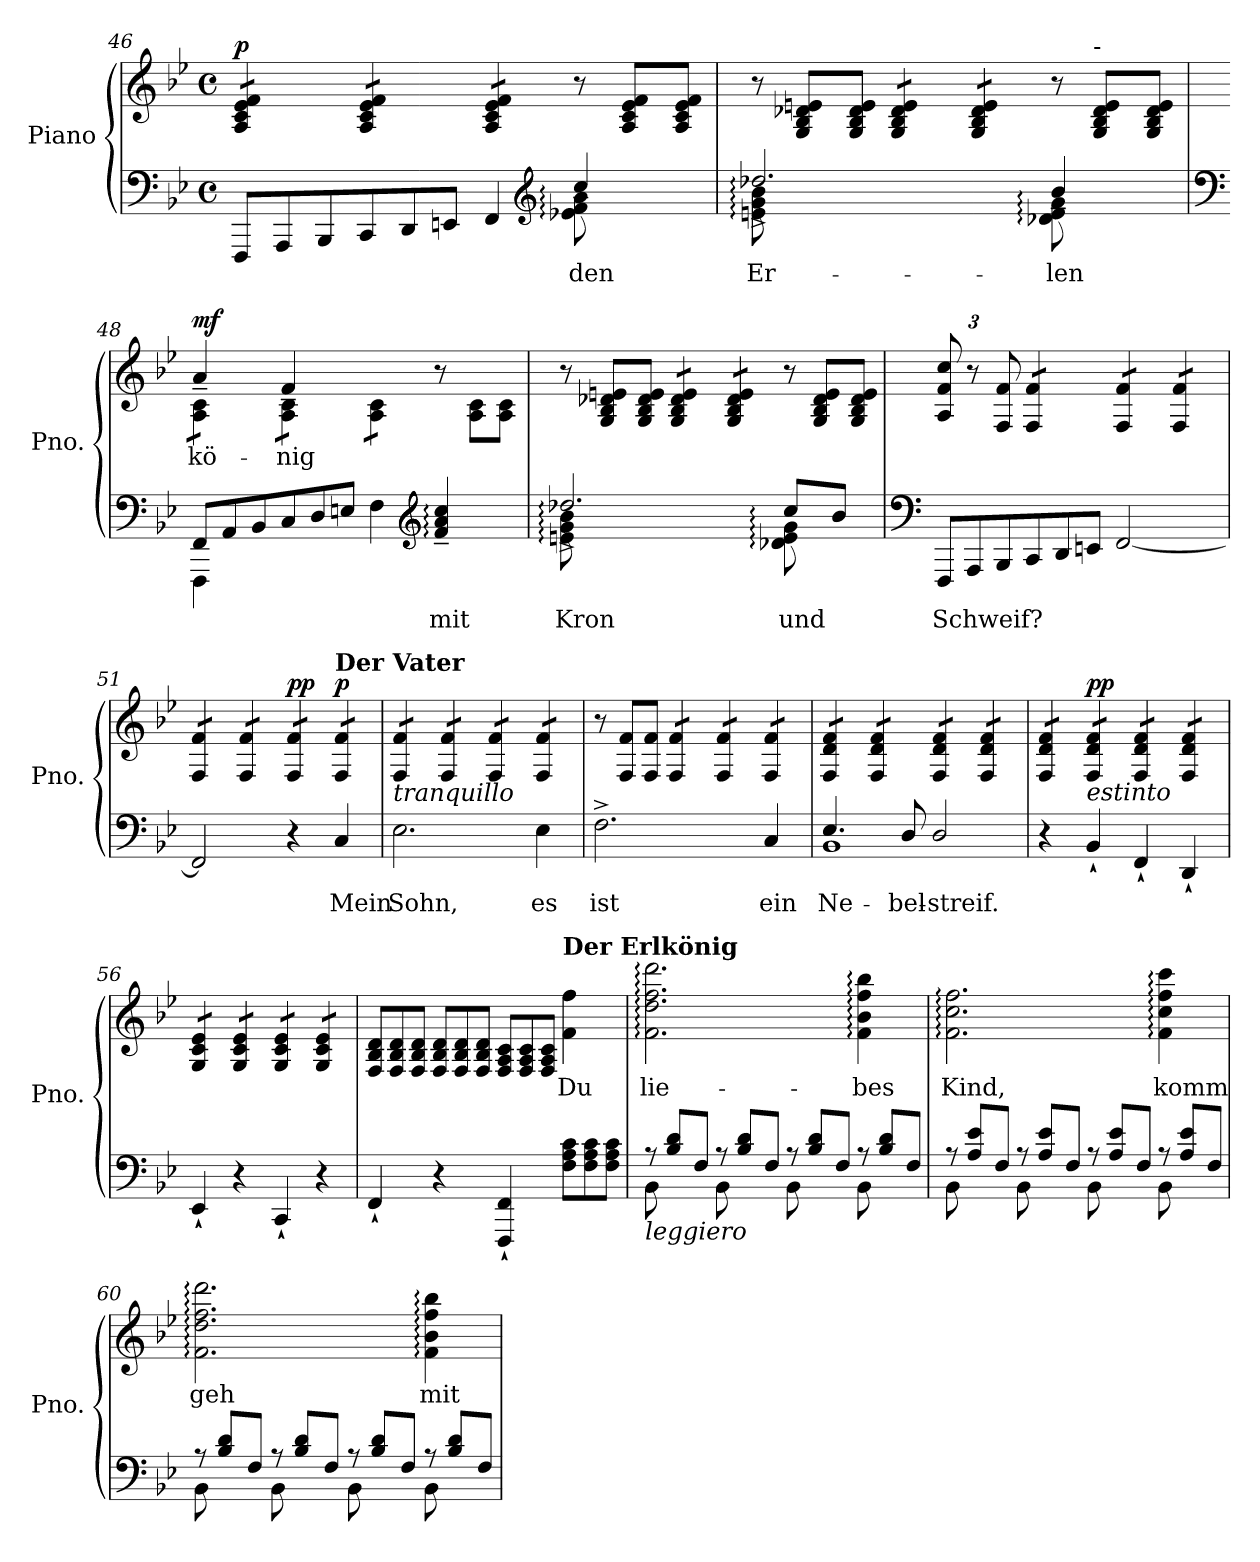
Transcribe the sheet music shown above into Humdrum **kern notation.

**kern	**text	**kern	**text	**dynam
*part1	*part1	*part1	*part1	*part1
*staff2	*staff2	*staff1	*staff1	*staff1/2
*I"Piano	*	*	*	*
*I'Pno.	*	*	*	*
!!LO:PB:g=z
*clefF4	*	*clefG2	*	*
*k[b-e-]	*	*k[b-e-]	*	*
*M4/4	*	*M4/4	*	*
*met(c)	*	*met(c)	*	*
*Xtuplet	*	*	*	*
=46	=46	=46	=46	=46
*^	*	*	*	*
!	!	!	!	!	!LO:DY:b
*	*	*	*tremolo	*	*
12FFF/L	2.ryy	.	12A/ 12c/ 12e-/ 12f/L	.	p
12AAA/	.	.	12A/ 12c/ 12e-/ 12f/	.	.
12BBB-/	.	.	12A/ 12c/ 12e-/ 12f/J	.	.
12CC/	.	.	12A/ 12c/ 12e-/ 12f/L	.	.
12DD/	.	.	12A/ 12c/ 12e-/ 12f/	.	.
*	*	*	*MM130	*	*
12EEn/J	.	.	12A/ 12c/ 12e-/ 12f/J	.	.
4FF/	.	.	12A/ 12c/ 12e-/ 12f/L	.	.
.	.	.	12A/ 12c/ 12e-/ 12f/	.	.
.	.	.	12A/ 12c/ 12e-/ 12f/J	.	.
*	*	*	*Xtremolo	*	*
*clefG2	*	*	*	*	*
!	!	!LO:LY:a	!	!	!
*	*	*	*Xtuplet	*	*
8e-X\: 8f\: 8a\:	4cc:~/	den	12r	.	.
.	.	.	12A/ 12c/ 12e-/ 12f/L	.	.
8ryy	.	.	.	.	.
.	.	.	12A/ 12c/ 12e-/ 12f/J	.	.
=47	=47	=47	=47	=47	=47
!	!	!LO:LY:a	!	!	!
8en\: 8g\: 8b-\:	2.dd-X:^/	Er-	12r	.	.
.	.	.	12G/ 12B-/ 12d-X/ 12en/L	.	.
8ryy	.	.	.	.	.
.	.	.	12G/ 12B-/ 12d-/ 12e/J	.	.
*	*	*	*MM160	*	*
*	*	*	*tremolo	*	*
4ryy	.	.	12G/ 12B-/ 12d-/ 12e/L	.	.
.	.	.	12G/ 12B-/ 12d-/ 12e/	.	.
.	.	.	12G/ 12B-/ 12d-/ 12e/J	.	.
4ryy	.	.	12G/ 12B-/ 12d-/ 12e/L	.	.
.	.	.	12G/ 12B-/ 12d-/ 12e/	.	.
.	.	.	12G/ 12B-/ 12d-/ 12e/J	.	.
*	*	*	*Xtremolo	*	*
*	*	*	*MM130	*	*
!	!	!LO:LY:a	!	!	!
8d-X\: 8e\: 8g\:	4b-:~/	-len	12r	.	.
!	!	!	!LO:TX:a:t=-	!	!
.	.	.	12G/ 12B-/ 12d-/ 12e/L	.	.
8ryy	.	.	.	.	.
.	.	.	12G/ 12B-/ 12d-/ 12e/J	.	.
=48	=48	=48	=48	=48	=48
*clefF4	*	*	*	*	*
*	*	*	*MM160	*	*
*	*	*	*^	*	*
!	!	!	!	!	!LO:LY:a	!LO:DY:b
*	*	*	*tremolo	*	*	*
12FF/L	4FFF\	.	12A\ 12c\L	4a~/	kö-	mf
12AA/	.	.	12A\ 12c\	.	.	.
12BB-/	.	.	12A\ 12c\J	.	.	.
!	!	!	!	!	!LO:LY:a	!
12C/	2ryy	.	12A\ 12c\L	4f~/	-nig	.
12D/	.	.	12A\ 12c\	.	.	.
12En/J	.	.	12A\ 12c\J	.	.	.
4F\	.	.	12A\ 12c\L	2ryy	.	.
.	.	.	12A\ 12c\	.	.	.
.	.	.	12A\ 12c\J	.	.	.
*	*	*	*Xtremolo	*	*	*
*clefG2	*	*	*	*	*	*
*	*	*	*MM130	*	*	*
!	!	!LO:LY:a	!	!	!	!
4f/:~ 4a/:~ 4cc/:~	4ryy	mit	12r	.	.	.
.	.	.	12A\ 12c\L	.	.	.
.	.	.	12A\ 12c\J	.	.	.
*	*	*	*v	*v	*	*
!!LO:LB:g=z
=49	=49	=49	=49	=49	=49
!	!	!LO:LY:a	!	!	!
8en\: 8g\: 8b-\:	2.dd-X:^/	Kron	12r	.	.
.	.	.	12G/ 12B-/ 12d-X/ 12en/L	.	.
8ryy	.	.	.	.	.
*	*	*	*MM145	*	*
.	.	.	12G/ 12B-/ 12d-/ 12e/J	.	.
*	*	*	*MM160	*	*
*	*	*	*tremolo	*	*
4ryy	.	.	12G/ 12B-/ 12d-/ 12e/L	.	.
.	.	.	12G/ 12B-/ 12d-/ 12e/	.	.
.	.	.	12G/ 12B-/ 12d-/ 12e/J	.	.
4ryy	.	.	12G/ 12B-/ 12d-/ 12e/L	.	.
.	.	.	12G/ 12B-/ 12d-/ 12e/	.	.
.	.	.	12G/ 12B-/ 12d-/ 12e/J	.	.
*	*	*	*Xtremolo	*	*
!	!	!LO:LY:a	!	!	!
8d-X\: 8e\: 8g\:	8cc:/L	und	12r	.	.
.	.	.	12G/ 12B-/ 12d-/ 12e/L	.	.
8ryy	8b-/J	.	.	.	.
.	.	.	12G/ 12B-/ 12d-/ 12e/J	.	.
*v	*v	*	*	*	*
=50	=50	=50	=50	=50
*clefF4	*	*	*	*
!	!LO:LY:a	!	!	!
*	*	*tuplet	*	*
*	*	*Xbrackettup	*	*
12FFF/L	Schweif?	12A/ 12f/ 12cc/	.	.
12AAA/	.	12r	.	.
12BBB-/	.	12F/ 12f/	.	.
*	*	*tremolo	*	*
12CC/	.	12F/ 12f/L	.	.
12DD/	.	12F/ 12f/	.	.
12EEn/J	.	12F/ 12f/J	.	.
[2FF/	.	12F/ 12f/L	.	.
.	.	12F/ 12f/	.	.
.	.	12F/ 12f/J	.	.
.	.	12F/ 12f/L	.	.
.	.	12F/ 12f/	.	.
.	.	12F/ 12f/J	.	.
=51	=51	=51	=51	=51
2FF/]	.	12F/ 12f/L	.	.
.	.	12F/ 12f/	.	.
.	.	12F/ 12f/J	.	.
.	.	12F/ 12f/L	.	.
.	.	12F/ 12f/	.	.
.	.	12F/ 12f/J	.	.
!	!	!	!	!LO:DY:b
4r	.	12F/ 12f/L	.	pp
.	.	12F/ 12f/	.	.
.	.	12F/ 12f/J	.	.
!	!	!LO:TX:a:B:t=Der Vater	!	!
!	!LO:LY:a	!	!	!LO:DY:b=2
4C/	Mein	12F/ 12f/L	.	p
.	.	12F/ 12f/	.	.
.	.	12F/ 12f/J	.	.
!!LO:LB:g=z
=52	=52	=52	=52	=52
!	!	!LO:TX:b:i:t=tranquillo	!	!
!	!LO:LY:a	!	!	!
2.E-\	Sohn,	12F/ 12f/L	.	.
.	.	12F/ 12f/	.	.
.	.	12F/ 12f/J	.	.
.	.	12F/ 12f/L	.	.
.	.	12F/ 12f/	.	.
.	.	12F/ 12f/J	.	.
.	.	12F/ 12f/L	.	.
.	.	12F/ 12f/	.	.
.	.	12F/ 12f/J	.	.
!	!LO:LY:a	!	!	!
4E-\	es	12F/ 12f/L	.	.
.	.	12F/ 12f/	.	.
.	.	12F/ 12f/J	.	.
*	*	*Xtremolo	*	*
=53	=53	=53	=53	=53
!	!LO:LY:a	!	!	!
*	*	*Xtuplet	*	*
2.F^\	ist	12r	.	.
.	.	12F/ 12f/L	.	.
.	.	12F/ 12f/J	.	.
*	*	*tremolo	*	*
.	.	12F/ 12f/L	.	.
.	.	12F/ 12f/	.	.
.	.	12F/ 12f/J	.	.
.	.	12F/ 12f/L	.	.
.	.	12F/ 12f/	.	.
.	.	12F/ 12f/J	.	.
!	!LO:LY:a	!	!	!
4C/	ein	12F/ 12f/L	.	.
.	.	12F/ 12f/	.	.
.	.	12F/ 12f/J	.	.
=54	=54	=54	=54	=54
!	!LO:LY:a	!	!	!
*^	*	*	*	*
4.E-/	1BB-	Ne-	12F/ 12d/ 12f/L	.	.
.	.	.	12F/ 12d/ 12f/	.	.
.	.	.	12F/ 12d/ 12f/J	.	.
.	.	.	12F/ 12d/ 12f/L	.	.
.	.	.	12F/ 12d/ 12f/	.	.
!	!	!LO:LY:a	!	!	!
8D/	.	-bel-	.	.	.
.	.	.	12F/ 12d/ 12f/J	.	.
!	!	!LO:LY:a	!	!	!
2D/	.	-streif.	12F/ 12d/ 12f/L	.	.
.	.	.	12F/ 12d/ 12f/	.	.
.	.	.	12F/ 12d/ 12f/J	.	.
.	.	.	12F/ 12d/ 12f/L	.	.
.	.	.	12F/ 12d/ 12f/	.	.
.	.	.	12F/ 12d/ 12f/J	.	.
*v	*v	*	*	*	*
=55	=55	=55	=55	=55
4r	.	12F/ 12d/ 12f/L	.	.
.	.	12F/ 12d/ 12f/	.	.
.	.	12F/ 12d/ 12f/J	.	.
!LO:TX:a:i:t=estinto	!	!	!	!
!	!	!	!	!LO:DY:b=2
4BB-`/	.	12F/ 12d/ 12f/L	.	pp
.	.	12F/ 12d/ 12f/	.	.
.	.	12F/ 12d/ 12f/J	.	.
4FF`/	.	12F/ 12d/ 12f/L	.	.
.	.	12F/ 12d/ 12f/	.	.
.	.	12F/ 12d/ 12f/J	.	.
4DD`/	.	12F/ 12d/ 12f/L	.	.
.	.	12F/ 12d/ 12f/	.	.
.	.	12F/ 12d/ 12f/J	.	.
=56	=56	=56	=56	=56
4EE-`/	.	12G/ 12c/ 12e-/L	.	.
.	.	12G/ 12c/ 12e-/	.	.
.	.	12G/ 12c/ 12e-/J	.	.
4r	.	12G/ 12c/ 12e-/L	.	.
.	.	12G/ 12c/ 12e-/	.	.
.	.	12G/ 12c/ 12e-/J	.	.
4CC`/	.	12G/ 12c/ 12e-/L	.	.
.	.	12G/ 12c/ 12e-/	.	.
.	.	12G/ 12c/ 12e-/J	.	.
4r	.	12G/ 12c/ 12e-/L	.	.
.	.	12G/ 12c/ 12e-/	.	.
.	.	12G/ 12c/ 12e-/J	.	.
*	*	*Xtremolo	*	*
!!LO:LB:g=z
=57	=57	=57	=57	=57
4FF`/	.	12F/ 12B-/ 12d/L	.	.
.	.	12F/ 12B-/ 12d/	.	.
.	.	12F/ 12B-/ 12d/J	.	.
*	*	*MM155	*	*
4r	.	12F/ 12B-/ 12d/L	.	.
.	.	12F/ 12B-/ 12d/	.	.
.	.	12F/ 12B-/ 12d/J	.	.
*	*	*MM145	*	*
4FFF/` 4FF/`	.	12F/ 12A/ 12c/L	.	.
.	.	12F/ 12A/ 12c/	.	.
.	.	12F/ 12A/ 12c/J	.	.
*	*	*MM135	*	*
!	!	!LO:TX:a:B:t=Der Erlkönig	!	!
!	!	!	!LO:LY:a	!
12F\ 12A\ 12c\L	.	4f\ 4ff\	Du	.
*	*	*MM125	*	*
12F\ 12A\ 12c\	.	.	.	.
*	*	*MM100	*	*
12F\ 12A\ 12c\J	.	.	.	.
=58	=58	=58	=58	=58
*^	*	*	*	*
!LO:TX:b:i:t=leggiero	!	!	!	!	!
!	!	!	!	!LO:LY:a	!LO:DY:b=2
!	!	!	!	!	!LO:DY:n=1:b
!	!	!	!	!	!LO:DY:n=2:b
12r	8BB-\	.	2.f\: 2.dd\: 2.ff\: 2.ddd\:	lie-	ppp pp other-dynamics
*	*	*	*MM140	*	*
12B-/ 12d/L	.	.	.	.	.
.	8ryy	.	.	.	.
12F/J	.	.	.	.	.
12r	8BB-\	.	.	.	.
12B-/ 12d/L	.	.	.	.	.
.	8ryy	.	.	.	.
12F/J	.	.	.	.	.
12r	8BB-\	.	.	.	.
12B-/ 12d/L	.	.	.	.	.
.	8ryy	.	.	.	.
12F/J	.	.	.	.	.
!	!	!	!	!LO:LY:a	!
12r	8BB-\	.	4f\: 4b-\: 4ff\: 4bb-\:	-bes	.
12B-/ 12d/L	.	.	.	.	.
.	8ryy	.	.	.	.
12F/J	.	.	.	.	.
=59	=59	=59	=59	=59	=59
*	*	*	*MM125	*	*
!	!	!	!	!LO:LY:a	!
12r	8BB-\	.	2.f\: 2.cc\: 2.ff\:	Kind,	.
*	*	*	*MM140	*	*
12A/ 12e-/L	.	.	.	.	.
.	8ryy	.	.	.	.
12F/J	.	.	.	.	.
12r	8BB-\	.	.	.	.
12A/ 12e-/L	.	.	.	.	.
.	8ryy	.	.	.	.
12F/J	.	.	.	.	.
12r	8BB-\	.	.	.	.
12A/ 12e-/L	.	.	.	.	.
.	8ryy	.	.	.	.
12F/J	.	.	.	.	.
!	!	!	!	!LO:LY:a	!
12r	8BB-\	.	4f\: 4cc\: 4ff\: 4ccc\:	komm	.
12A/ 12e-/L	.	.	.	.	.
.	8ryy	.	.	.	.
12F/J	.	.	.	.	.
!!LO:LB:g=z
=60	=60	=60	=60	=60	=60
!	!	!	!	!LO:LY:a	!
12r	8BB-\	.	2.f\: 2.dd\: 2.ff\: 2.ddd\:	geh	.
12B-/ 12d/L	.	.	.	.	.
.	8ryy	.	.	.	.
12F/J	.	.	.	.	.
12r	8BB-\	.	.	.	.
12B-/ 12d/L	.	.	.	.	.
.	8ryy	.	.	.	.
12F/J	.	.	.	.	.
12r	8BB-\	.	.	.	.
12B-/ 12d/L	.	.	.	.	.
.	8ryy	.	.	.	.
12F/J	.	.	.	.	.
!	!	!	!	!LO:LY:a	!
12r	8BB-\	.	4f\: 4b-\: 4ff\: 4bb-\:	mit	.
12B-/ 12d/L	.	.	.	.	.
.	8ryy	.	.	.	.
12F/J	.	.	.	.	.
*v	*v	*	*	*	*
=	=	=	=	=
*-	*-	*-	*-	*-
